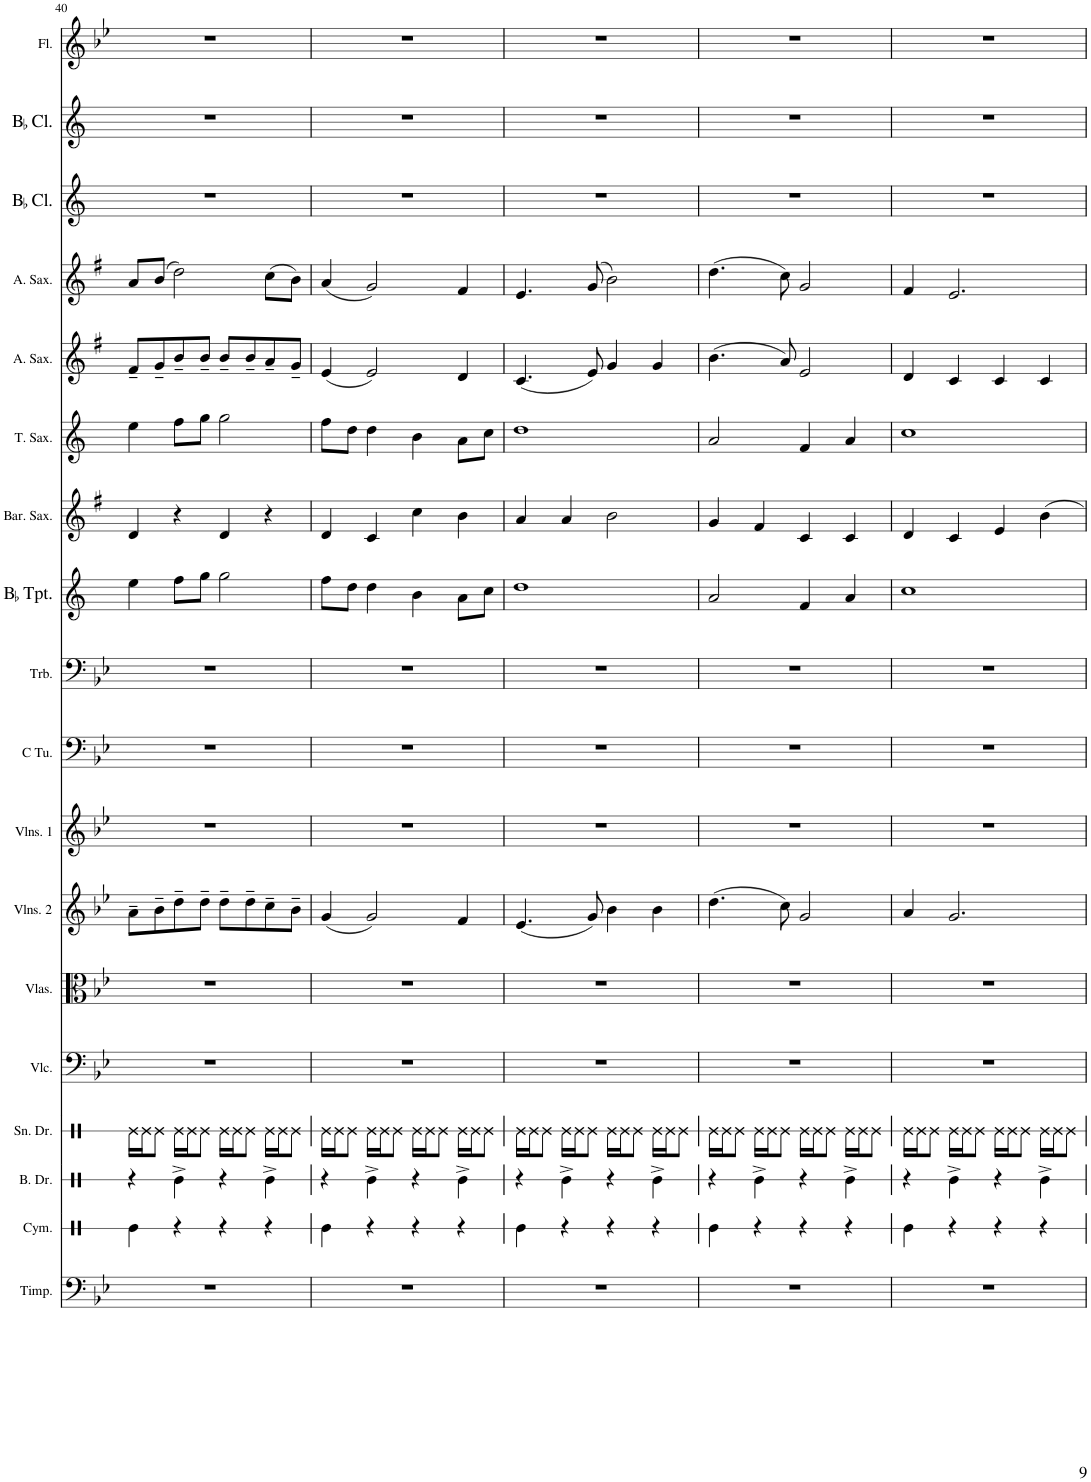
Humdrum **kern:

**kern	**kern	**kern	**kern	**kern	**kern	**kern	**kern	**kern	**kern	**kern	**kern	**kern	**kern	**kern	**kern	**kern	**kern
*part18	*part17	*part16	*part15	*part14	*part13	*part12	*part11	*part10	*part9	*part8	*part7	*part6	*part5	*part4	*part3	*part2	*part1
*staff18	*staff17	*staff16	*staff15	*staff14	*staff13	*staff12	*staff11	*staff10	*staff9	*staff8	*staff7	*staff6	*staff5	*staff4	*staff3	*staff2	*staff1
*I"Timpani	*I"Cymbal	*I"Bass Drum	*I"Snare Drum	*I"Violoncello	*I"Violas	*I"Violins 2	*I"Violins 1	*I"C Tuba	*I"Trombone	*I"BaccidentalFlat Trumpet	*I"Baritone Saxophone	*I"Tenor Saxophone	*I"Alto Saxophone	*I"Alto Saxophone	*I"BaccidentalFlat Clarinet	*I"BaccidentalFlat Clarinet	*I"Flute
*I'Timp.	*I'Cym.	*I'B. Dr.	*I'Sn. Dr.	*I'Vlc.	*I'Vlas.	*I'Vlns. 2	*I'Vlns. 1	*I'C Tu.	*I'Trb.	*I'BaccidentalFlat Tpt.	*I'Bar. Sax.	*I'T. Sax.	*I'A. Sax.	*I'A. Sax.	*I'BaccidentalFlat Cl.	*I'BaccidentalFlat Cl.	*I'Fl.
!!LO:PB:g=z
*clefF4	*clefX	*clefX	*clefX	*clefF4	*clefC3	*clefG2	*clefG2	*clefF4	*clefF4	*clefG2	*clefG2	*clefG2	*clefG2	*clefG2	*clefG2	*clefG2	*clefG2
*	*	*	*	*	*	*	*	*	*	*Trd1c2	*Trd12c21	*Trd8c14	*Trd5c9	*Trd5c9	*Trd1c2	*Trd1c2	*
*k[b-e-]	*k[]	*k[]	*k[]	*k[b-e-]	*k[b-e-]	*k[b-e-]	*k[b-e-]	*k[b-e-]	*k[b-e-]	*k[]	*k[f#]	*k[]	*k[f#]	*k[f#]	*k[]	*k[]	*k[b-e-]
*M4/4	*M4/4	*M4/4	*M4/4	*M4/4	*M4/4	*M4/4	*M4/4	*M4/4	*M4/4	*M4/4	*M4/4	*M4/4	*M4/4	*M4/4	*M4/4	*M4/4	*M4/4
=40	=40	=40	=40	=40	=40	=40	=40	=40	=40	=40	=40	=40	=40	=40	=40	=40	=40
1r	4Re\	4r	16Re\LL	1r	1r	8a~\L	1r	1r	1r	4ee\	4d/	4ee\	8f#~/L	8a/L	1r	1r	1r
.	.	.	16Re\J	.	.	.	.	.	.	.	.	.	.	.	.	.	.
.	.	.	8Re\J	.	.	8b-~\	.	.	.	.	.	.	8g~/	(8b/J	.	.	.
.	4r	4Re^\	16Re\LL	.	.	8dd~\	.	.	.	8ff\L	4r	8ff\L	8b~/	2dd\)	.	.	.
.	.	.	16Re\J	.	.	.	.	.	.	.	.	.	.	.	.	.	.
.	.	.	8Re\J	.	.	8dd~\J	.	.	.	8gg\J	.	8gg\J	8b~/J	.	.	.	.
.	4r	4r	16Re\LL	.	.	8dd~\L	.	.	.	2gg\	4d/	2gg\	8b~/L	.	.	.	.
.	.	.	16Re\J	.	.	.	.	.	.	.	.	.	.	.	.	.	.
.	.	.	8Re\J	.	.	8dd~\	.	.	.	.	.	.	8b~/	.	.	.	.
.	4r	4Re^\	16Re\LL	.	.	8cc~\	.	.	.	.	4r	.	8a~/	(8cc\L	.	.	.
.	.	.	16Re\J	.	.	.	.	.	.	.	.	.	.	.	.	.	.
.	.	.	8Re\J	.	.	8b-~\J	.	.	.	.	.	.	8g~/J	8b\J)	.	.	.
=41	=41	=41	=41	=41	=41	=41	=41	=41	=41	=41	=41	=41	=41	=41	=41	=41	=41
1r	4Re\	4r	16Re\LL	1r	1r	(4g/	1r	1r	1r	8ff\L	4d/	8ff\L	(4e/	(4a/	1r	1r	1r
.	.	.	16Re\J	.	.	.	.	.	.	.	.	.	.	.	.	.	.
.	.	.	8Re\J	.	.	.	.	.	.	8dd\J	.	8dd\J	.	.	.	.	.
.	4r	4Re^\	16Re\LL	.	.	2g/)	.	.	.	4dd\	4c/	4dd\	2e/)	2g/)	.	.	.
.	.	.	16Re\J	.	.	.	.	.	.	.	.	.	.	.	.	.	.
.	.	.	8Re\J	.	.	.	.	.	.	.	.	.	.	.	.	.	.
.	4r	4r	16Re\LL	.	.	.	.	.	.	4b\	4cc\	4b\	.	.	.	.	.
.	.	.	16Re\J	.	.	.	.	.	.	.	.	.	.	.	.	.	.
.	.	.	8Re\J	.	.	.	.	.	.	.	.	.	.	.	.	.	.
.	4r	4Re^\	16Re\LL	.	.	4f/	.	.	.	8a\L	4b\	8a\L	4d/	4f#/	.	.	.
.	.	.	16Re\J	.	.	.	.	.	.	.	.	.	.	.	.	.	.
.	.	.	8Re\J	.	.	.	.	.	.	8cc\J	.	8cc\J	.	.	.	.	.
=42	=42	=42	=42	=42	=42	=42	=42	=42	=42	=42	=42	=42	=42	=42	=42	=42	=42
1r	4Re\	4r	16Re\LL	1r	1r	(4.e-/	1r	1r	1r	1dd	4a/	1dd	(4.c/	4.e/	1r	1r	1r
.	.	.	16Re\J	.	.	.	.	.	.	.	.	.	.	.	.	.	.
.	.	.	8Re\J	.	.	.	.	.	.	.	.	.	.	.	.	.	.
.	4r	4Re^\	16Re\LL	.	.	.	.	.	.	.	4a/	.	.	.	.	.	.
.	.	.	16Re\J	.	.	.	.	.	.	.	.	.	.	.	.	.	.
.	.	.	8Re\J	.	.	8g/)	.	.	.	.	.	.	8e/)	(8g/	.	.	.
.	4r	4r	16Re\LL	.	.	4b-\	.	.	.	.	2b\	.	4g/	2b\)	.	.	.
.	.	.	16Re\J	.	.	.	.	.	.	.	.	.	.	.	.	.	.
.	.	.	8Re\J	.	.	.	.	.	.	.	.	.	.	.	.	.	.
.	4r	4Re^\	16Re\LL	.	.	4b-\	.	.	.	.	.	.	4g/	.	.	.	.
.	.	.	16Re\J	.	.	.	.	.	.	.	.	.	.	.	.	.	.
.	.	.	8Re\J	.	.	.	.	.	.	.	.	.	.	.	.	.	.
=43	=43	=43	=43	=43	=43	=43	=43	=43	=43	=43	=43	=43	=43	=43	=43	=43	=43
1r	4Re\	4r	16Re\LL	1r	1r	(4.dd\	1r	1r	1r	2a/	4g/	2a/	(4.b\	(4.dd\	1r	1r	1r
.	.	.	16Re\J	.	.	.	.	.	.	.	.	.	.	.	.	.	.
.	.	.	8Re\J	.	.	.	.	.	.	.	.	.	.	.	.	.	.
.	4r	4Re^\	16Re\LL	.	.	.	.	.	.	.	4f#/	.	.	.	.	.	.
.	.	.	16Re\J	.	.	.	.	.	.	.	.	.	.	.	.	.	.
.	.	.	8Re\J	.	.	8cc\)	.	.	.	.	.	.	8a/)	8cc\)	.	.	.
.	4r	4r	16Re\LL	.	.	2g/	.	.	.	4f/	4c/	4f/	2e/	2g/	.	.	.
.	.	.	16Re\J	.	.	.	.	.	.	.	.	.	.	.	.	.	.
.	.	.	8Re\J	.	.	.	.	.	.	.	.	.	.	.	.	.	.
.	4r	4Re^\	16Re\LL	.	.	.	.	.	.	4a/	4c/	4a/	.	.	.	.	.
.	.	.	16Re\J	.	.	.	.	.	.	.	.	.	.	.	.	.	.
.	.	.	8Re\J	.	.	.	.	.	.	.	.	.	.	.	.	.	.
=44	=44	=44	=44	=44	=44	=44	=44	=44	=44	=44	=44	=44	=44	=44	=44	=44	=44
1r	4Re\	4r	16Re\LL	1r	1r	4a/	1r	1r	1r	1cc	4d/	1cc	4d/	4f#/	1r	1r	1r
.	.	.	16Re\J	.	.	.	.	.	.	.	.	.	.	.	.	.	.
.	.	.	8Re\J	.	.	.	.	.	.	.	.	.	.	.	.	.	.
.	4r	4Re^\	16Re\LL	.	.	2.g/	.	.	.	.	4c/	.	4c/	2.e/	.	.	.
.	.	.	16Re\J	.	.	.	.	.	.	.	.	.	.	.	.	.	.
.	.	.	8Re\J	.	.	.	.	.	.	.	.	.	.	.	.	.	.
.	4r	4r	16Re\LL	.	.	.	.	.	.	.	4e/	.	4c/	.	.	.	.
.	.	.	16Re\J	.	.	.	.	.	.	.	.	.	.	.	.	.	.
.	.	.	8Re\J	.	.	.	.	.	.	.	.	.	.	.	.	.	.
.	4r	4Re^\	16Re\LL	.	.	.	.	.	.	.	4b\	.	4c/	.	.	.	.
.	.	.	16Re\J	.	.	.	.	.	.	.	.	.	.	.	.	.	.
.	.	.	8Re\J	.	.	.	.	.	.	.	.	.	.	.	.	.	.
=	=	=	=	=	=	=	=	=	=	=	=	=	=	=	=	=	=
*-	*-	*-	*-	*-	*-	*-	*-	*-	*-	*-	*-	*-	*-	*-	*-	*-	*-
